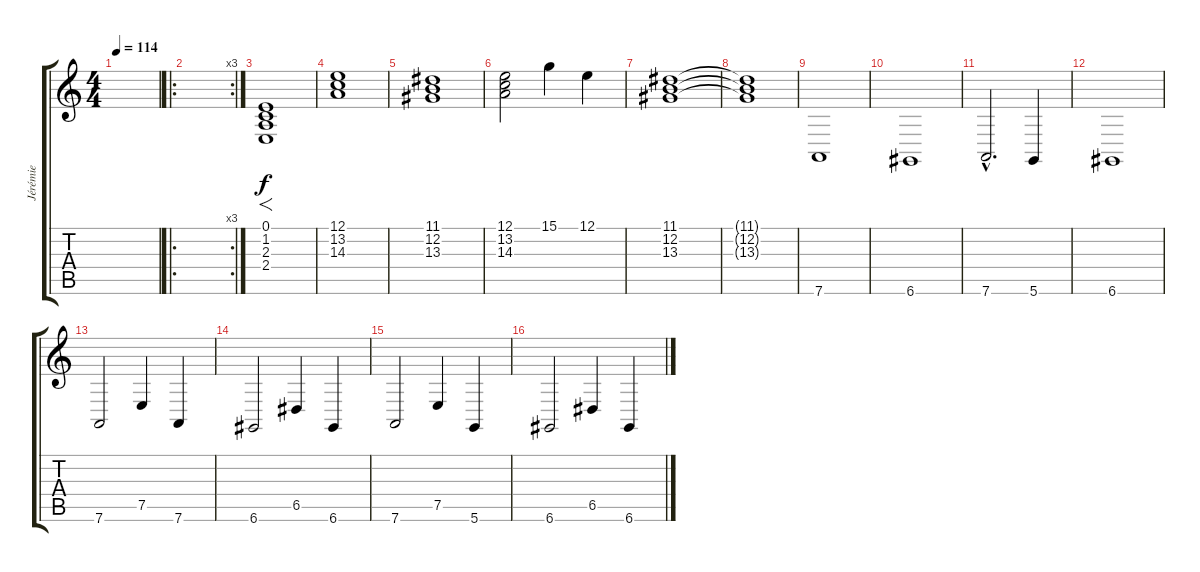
\track ("Jérémie" "Jérémie") {instrument pad4choir}
\staff {score tabs}
\tuning (E4 B3 G3 D3 A2 D2) {hide}
\ts (4 4)
\tempo 114
\clef g2
\ks c
|
\ro
\rc 3
|
(0.1 1.2 2.3 2.4).1{f} |
(12.1 13.2 14.3).1 |
(11.1 12.2 13.3).1 |
(12.1 13.2 14.3).2 15.1.4 12.1.4 |
(11.1 12.2 13.3).1 |
(11.1{t} 12.2{t} 13.3{t}).1 |
7.6.1 |
6.6.1 |
7.6{hac}.2{d} 5.6.4 |
6.6.1 |
7.6.2 7.5.4 7.6.4 |
6.6.2 6.5.4 6.6.4 |
7.6.2 7.5.4 5.6.4 |
6.6.2 6.5.4 6.6.4
